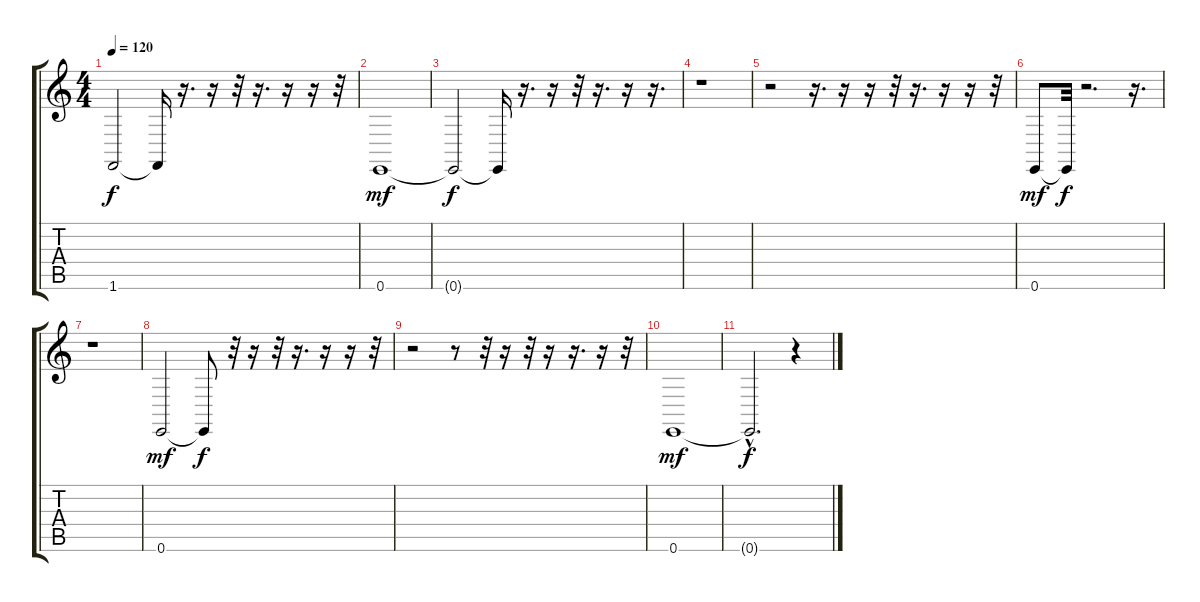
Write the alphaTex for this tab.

\track "" {instrument acousticgrandpiano}
\staff {score tabs}
\tuning (E4 B3 G3 D3 A2 E2) {hide}
\ts (4 4)
\tempo 120
\clef g2
\ks c
1.6{t}.2{dy f} 1.6{t}.16 r.16{d} r.16 r.32 r.16{d} r.16 r.16 r.32 |
0.6.1{dy mf} |
0.6{t}.2{dy f} 0.6{t}.16 r.16{d} r.16 r.32 r.16{d} r.16 r.16{d} |
r.1 |
r.2 r.16{d} r.16 r.16 r.32 r.16{d} r.16 r.16 r.32 |
0.6.8{dy mf} 0.6{t}.32{dy f} r.2{d} r.16{d} |
r.1 |
0.6.2{dy mf} 0.6{t}.8{dy f} r.32 r.16 r.32 r.16{d} r.16 r.16 r.32 |
r.2 r.8 r.32 r.16 r.32 r.16 r.16{d} r.16 r.32 |
0.6.1{dy mf} |
0.6{hac t}.2{d dy f} r.4
